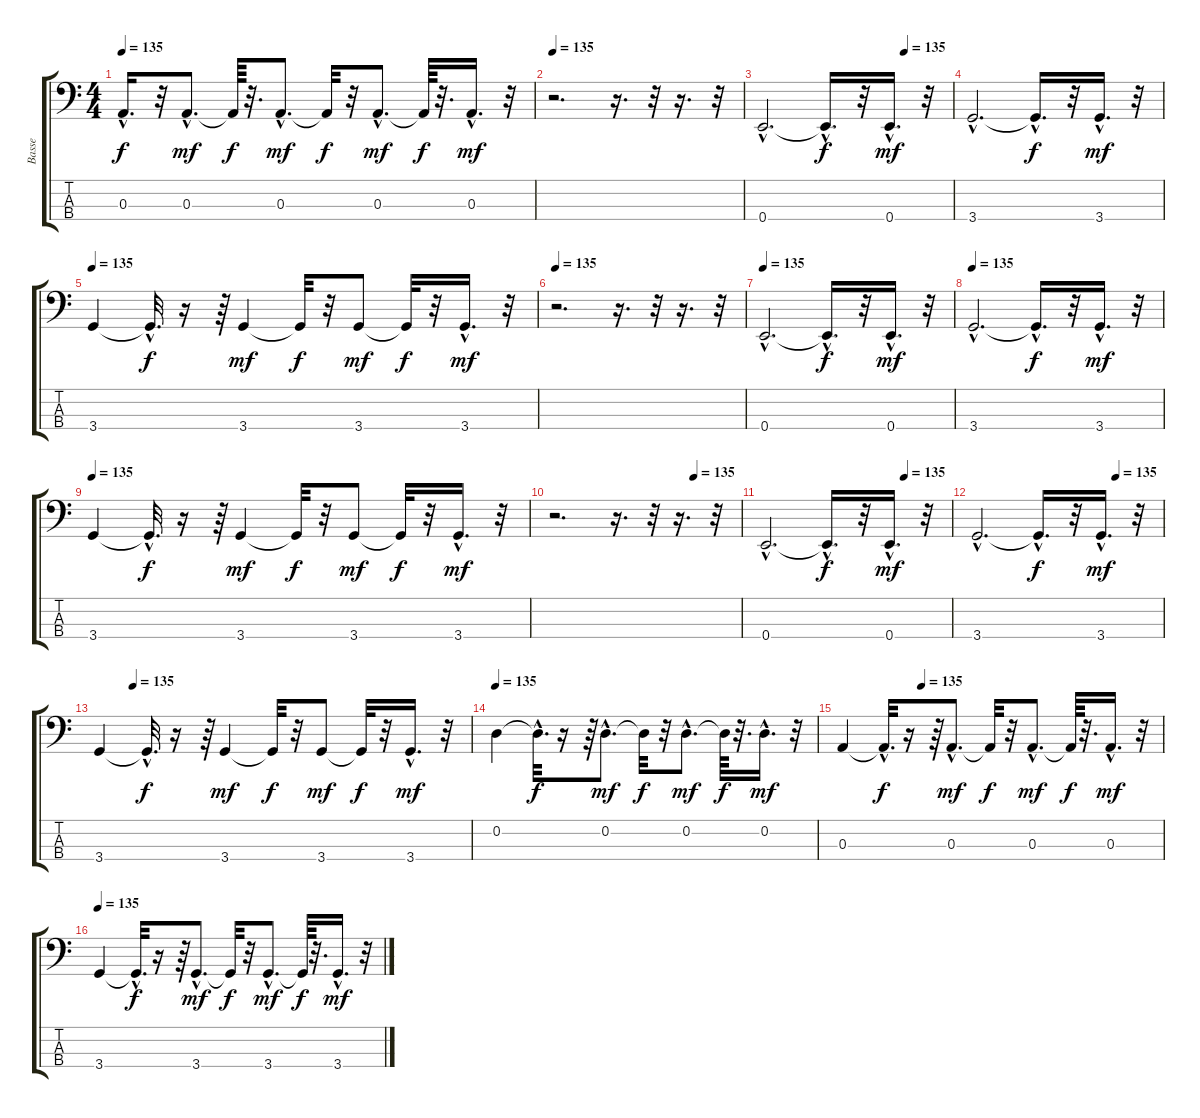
\track ("Basse" "Basse") {instrument acousticbass}
\staff {score tabs}
\tuning (G2 D2 A1 E1) {hide}
\ts (4 4)
\tempo 135
\clef f4
\ks c
0.3{hac t}.16{d dy f} r.32 0.3{hac}.8{d dy mf} 0.3{t}.64{dy f} r.32{d} 0.3{hac}.8{d dy mf} 0.3{t}.32{dy f} r.32 0.3{hac}.8{d dy mf} 0.3{t}.64{dy f} r.32{d} 0.3{hac}.16{d dy mf} r.32 |
\tempo 135
r.2{d} r.16{d} r.32 r.16{d} r.32 |
\tempo (135 0.75)
0.4{hac}.2{d} 0.4{hac t}.16{d dy f} r.32 0.4{hac}.16{d dy mf} r.32 |
3.4{hac}.2{d} 3.4{hac t}.16{d dy f} r.32 3.4{hac}.16{d dy mf} r.32 |
\tempo 135
3.4.4 3.4{hac t}.32{d dy f} r.16 r.64 3.4.4{dy mf} 3.4{t}.32{dy f} r.32 3.4.8{dy mf} 3.4{t}.32{dy f} r.32 3.4{hac}.16{d dy mf} r.32 |
\tempo 135
r.2{d} r.16{d} r.32 r.16{d} r.32 |
\tempo 135
0.4{hac}.2{d} 0.4{hac t}.16{d dy f} r.32 0.4{hac}.16{d dy mf} r.32 |
\tempo 135
3.4{hac}.2{d} 3.4{hac t}.16{d dy f} r.32 3.4{hac}.16{d dy mf} r.32 |
\tempo 135
3.4.4 3.4{hac t}.32{d dy f} r.16 r.64 3.4.4{dy mf} 3.4{t}.32{dy f} r.32 3.4.8{dy mf} 3.4{t}.32{dy f} r.32 3.4{hac}.16{d dy mf} r.32 |
\tempo (135 0.75)
r.2{d} r.16{d} r.32 r.16{d} r.32 |
\tempo (135 0.75)
0.4{hac}.2{d} 0.4{hac t}.16{d dy f} r.32 0.4{hac}.16{d dy mf} r.32 |
\tempo (135 0.75)
3.4{hac}.2{d} 3.4{hac t}.16{d dy f} r.32 3.4{hac}.16{d dy mf} r.32 |
\tempo (135 0.09375)
3.4.4 3.4{hac t}.32{d dy f} r.16 r.64 3.4.4{dy mf} 3.4{t}.32{dy f} r.32 3.4.8{dy mf} 3.4{t}.32{dy f} r.32 3.4{hac}.16{d dy mf} r.32 |
\tempo 135
0.2.4 0.2{hac t}.32{d dy f} r.16 r.64 0.2{hac}.8{d dy mf} 0.2{t}.32{dy f} r.32 0.2{hac}.8{d dy mf} 0.2{t}.64{dy f} r.32{d} 0.2{hac}.16{d dy mf} r.32 |
\tempo (135 0.25)
0.3.4 0.3{hac t}.32{d dy f} r.16 r.64 0.3{hac}.8{d dy mf} 0.3{t}.32{dy f} r.32 0.3{hac}.8{d dy mf} 0.3{t}.64{dy f} r.32{d} 0.3{hac}.16{d dy mf} r.32 |
\tempo 135
3.4.4 3.4{hac t}.32{d dy f} r.16 r.64 3.4{hac}.8{d dy mf} 3.4{t}.32{dy f} r.32 3.4{hac}.8{d dy mf} 3.4{t}.64{dy f} r.32{d} 3.4{hac}.16{d dy mf} r.32
